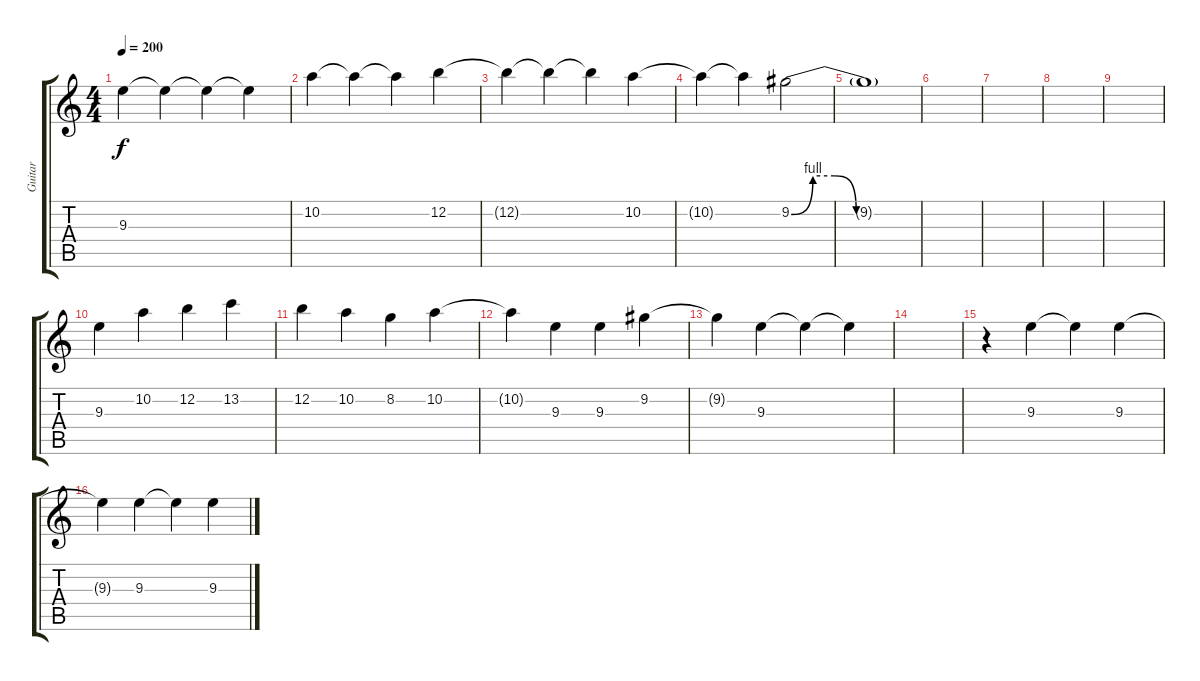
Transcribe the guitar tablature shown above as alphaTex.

\track ("Guitar" "Guitar") {instrument electricguitarclean}
\staff {score tabs}
\tuning (E4 B3 G3 D3 A2 E2) {hide}
\ts (4 4)
\tempo 200
\clef g2
\ks c
9.3.4{dy f} 9.3{t}.4 9.3{t}.4 9.3{t}.4 |
10.2.4 10.2{t}.4 10.2{t}.4 12.2.4 |
12.2{t}.4 12.2{t}.4 12.2{t}.4 10.2.4 |
10.2{t}.4 10.2{t}.4 9.2{be (custom 0 0 10 4 20 4 30 0 60 0)}.2 |
9.2{t}.1 |
|
|
|
|
9.3.4 10.2.4 12.2.4 13.2.4 |
12.2.4 10.2.4 8.2.4 10.2.4 |
10.2{t}.4 9.3.4 9.3.4 9.2.4 |
9.2{t}.4 9.3.4 9.3{t}.4 9.3{t}.4 |
|
r.4 9.3.4 9.3{t}.4 9.3.4 |
9.3{t}.4 9.3.4 9.3{t}.4 9.3.4
